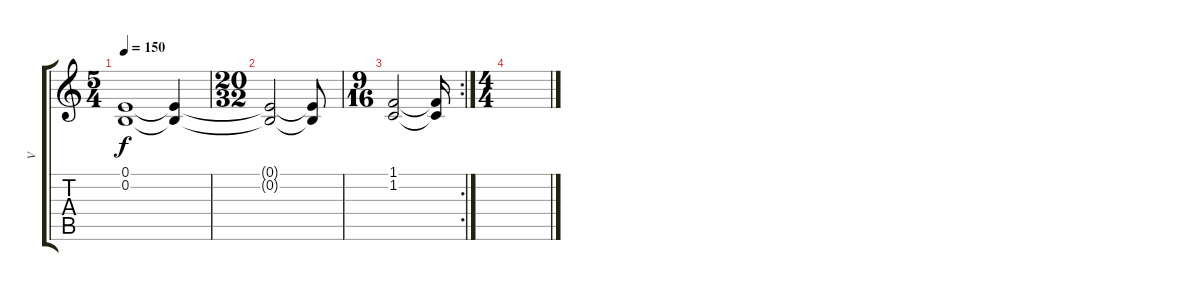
\track ("V" "V") {instrument choiraahs}
\staff {score tabs}
\tuning (E4 B3 G3 D3 A2 E2) {hide}
\ts (5 4)
\tempo 150
\clef g2
\ks c
(0.1 0.2).1{dy f} (0.1{t} 0.2{t}).4 |
\ts (20 32)
(0.1{t} 0.2{t}).2 (0.1{t} 0.2{t}).8 |
\rc 2
\ts (9 16)
(1.1 1.2).2 (1.1{t} 1.2{t}).16 |
\ts (4 4)
